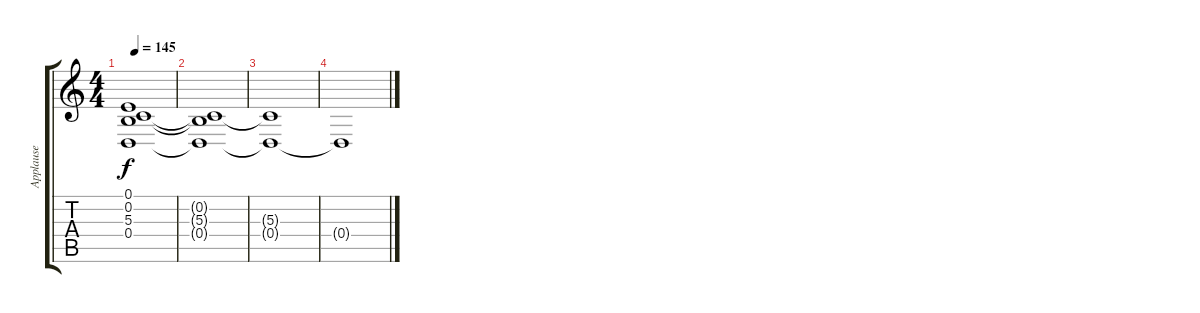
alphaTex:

\track ("Applause" "Applause") {instrument applause}
\staff {score tabs}
\tuning (E4 B3 G3 D3 A2 E2) {hide}
\ts (4 4)
\tempo 145
\clef g2
\ks c
(0.1{t} 0.2{t} 5.3{t} 0.4{t}).1{dy f} |
(0.2{t} 5.3{t} 0.4{t}).1 |
(5.3{t} 0.4{t}).1 |
0.4{t}.1
